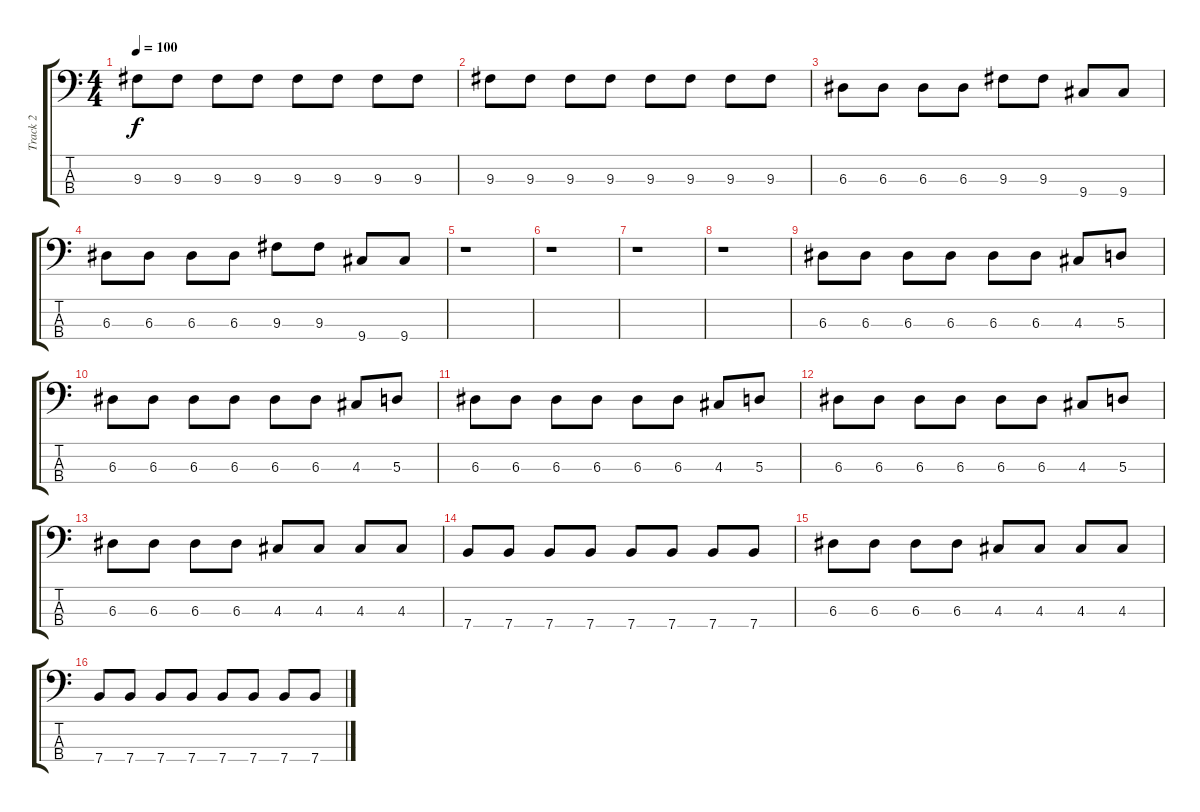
\track ("Track 2" "Track 2") {instrument electricbassfinger}
\staff {score tabs}
\tuning (G2 D2 A1 E1) {hide}
\ts (4 4)
\tempo 100
\clef f4
\ks c
9.3.8{dy f} 9.3.8 9.3.8 9.3.8 9.3.8 9.3.8 9.3.8 9.3.8 |
9.3.8 9.3.8 9.3.8 9.3.8 9.3.8 9.3.8 9.3.8 9.3.8 |
6.3.8 6.3.8 6.3.8 6.3.8 9.3.8 9.3.8 9.4.8 9.4.8 |
6.3.8 6.3.8 6.3.8 6.3.8 9.3.8 9.3.8 9.4.8 9.4.8 |
r.1 |
r.1 |
r.1 |
r.1 |
6.3.8 6.3.8 6.3.8 6.3.8 6.3.8 6.3.8 4.3.8 5.3.8 |
6.3.8 6.3.8 6.3.8 6.3.8 6.3.8 6.3.8 4.3.8 5.3.8 |
6.3.8 6.3.8 6.3.8 6.3.8 6.3.8 6.3.8 4.3.8 5.3.8 |
6.3.8 6.3.8 6.3.8 6.3.8 6.3.8 6.3.8 4.3.8 5.3.8 |
6.3.8 6.3.8 6.3.8 6.3.8 4.3.8 4.3.8 4.3.8 4.3.8 |
7.4.8 7.4.8 7.4.8 7.4.8 7.4.8 7.4.8 7.4.8 7.4.8 |
6.3.8 6.3.8 6.3.8 6.3.8 4.3.8 4.3.8 4.3.8 4.3.8 |
7.4.8 7.4.8 7.4.8 7.4.8 7.4.8 7.4.8 7.4.8 7.4.8
